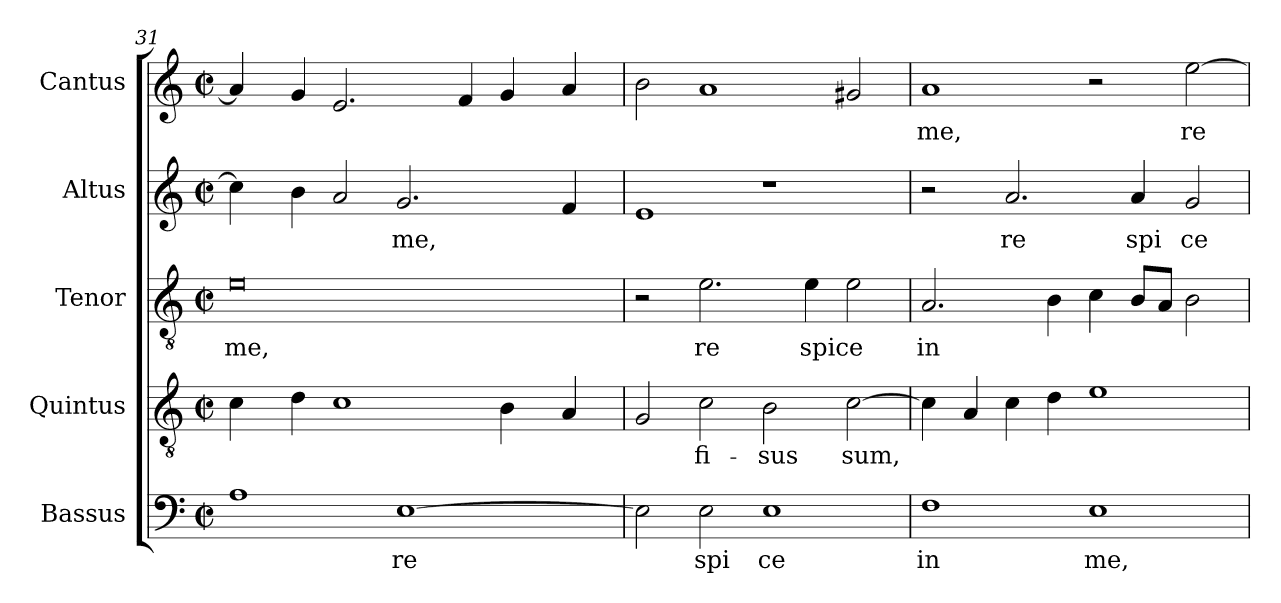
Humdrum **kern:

**kern	**text	**kern	**text	**kern	**text	**kern	**text	**kern	**text
*part5	*part5	*part4	*part4	*part3	*part3	*part2	*part2	*part1	*part1
*staff5	*staff5	*staff4	*staff4	*staff3	*staff3	*staff2	*staff2	*staff1	*staff1
*I"Bassus	*	*I"Quintus	*	*I"Tenor	*	*I"Altus	*	*I"Cantus	*
!!LO:LB:g=z
*clefF4	*	*clefGv2	*	*clefGv2	*	*clefG2	*	*clefG2	*
*	*	*	*	*	*	*k[]	*	*	*
*	*	*	*	*	*	*C:	*	*	*
*M2/2	*	*M2/2	*	*M2/2	*	*M2/2	*	*M2/2	*
*met(c|)	*	*met(c|)	*	*met(c|)	*	*met(c|)	*	*met(c|)	*
=31	=31	=31	=31	=31	=31	=31	=31	=31	=31
!	!	!	!	!	!LO:LY:b:cj	!	!	!	!
*	*	*^	*	*^	*	*	*	*	*
1A	.	4c\	16.ryy	.	0e	8..ryy	me,	4cc\]	.	4a/]	.
.	.	.	1ryy	.	.	.	.	.	.	.	.
.	.	.	.	.	.	1ryy	.	.	.	.	.
.	.	4d\	.	.	.	.	.	4b\	.	4g/	.
.	.	1c	.	.	.	.	.	2a/	.	2.e/	.
!	!LO:LY:b:cj	!	!	!	!	!	!	!	!LO:LY:b	!	!
[>1E	re	.	.	.	.	.	.	2.g/	me,	.	.
.	.	.	2ryy	.	.	.	.	.	.	.	.
.	.	.	.	.	.	2ryy	.	.	.	.	.
.	.	.	.	.	.	.	.	.	.	4f/	.
.	.	4B\	.	.	.	.	.	.	.	4g/	.
.	.	.	4ryy	.	.	.	.	.	.	.	.
.	.	.	.	.	.	4ryy	.	.	.	.	.
.	.	4A/	.	.	.	.	.	4f/	.	4a/	.
.	.	.	8ryy	.	.	.	.	.	.	.	.
.	.	.	32ryy	.	.	32ryy	.	.	.	.	.
*	*	*v	*v	*	*	*	*	*	*	*	*
*	*	*	*	*v	*v	*	*	*	*	*
=32	=32	=32	=32	=32	=32	=32	=32	=32	=32
2E\]	.	2G/	.	2r	.	1e	.	2b\	.
!	!LO:LY:b:cj	!	!LO:LY:b:cj	!	!LO:LY:b:cj	!	!	!	!
2E\	spi	2c\	fi-	2.e\	re	.	.	1a	.
!	!LO:LY:b:cj	!	!LO:LY:b:cj	!	!	!	!	!	!
1E	ce	2B\	-sus	.	.	1r	.	.	.
!	!	!	!	!	!LO:LY:b:cj	!	!	!	!
.	.	.	.	4e\	spice	.	.	.	.
!	!	!	!LO:LY:b	!	!	!	!	!	!
.	.	[>2c\	sum,	2e\	.	.	.	2g#X/	.
=33	=33	=33	=33	=33	=33	=33	=33	=33	=33
!	!LO:LY:b:cj	!	!	!	!LO:LY:b:cj	!	!	!	!LO:LY:b:cj
1F	in	4c\]	.	2.A/	in	2r	.	1a	me,
.	.	4A/	.	.	.	.	.	.	.
!	!	!	!	!	!	!	!LO:LY:b:cj	!	!
.	.	4c\	.	.	.	2.a/	re	.	.
.	.	4d\	.	4B\	.	.	.	.	.
!	!LO:LY:b:cj	!	!	!	!	!	!	!	!
1E	me,	1e	.	4c\	.	.	.	2r	.
!	!	!	!	!	!	!	!LO:LY:b:cj	!	!
.	.	.	.	8B/L	.	4a/	spi	.	.
.	.	.	.	8A/J	.	.	.	.	.
!	!	!	!	!	!	!	!LO:LY:b:cj	!	!LO:LY:b:cj
.	.	.	.	2B\	.	2g/	ce	[>2ee\	re
=	=	=	=	=	=	=	=	=	=
*-	*-	*-	*-	*-	*-	*-	*-	*-	*-
